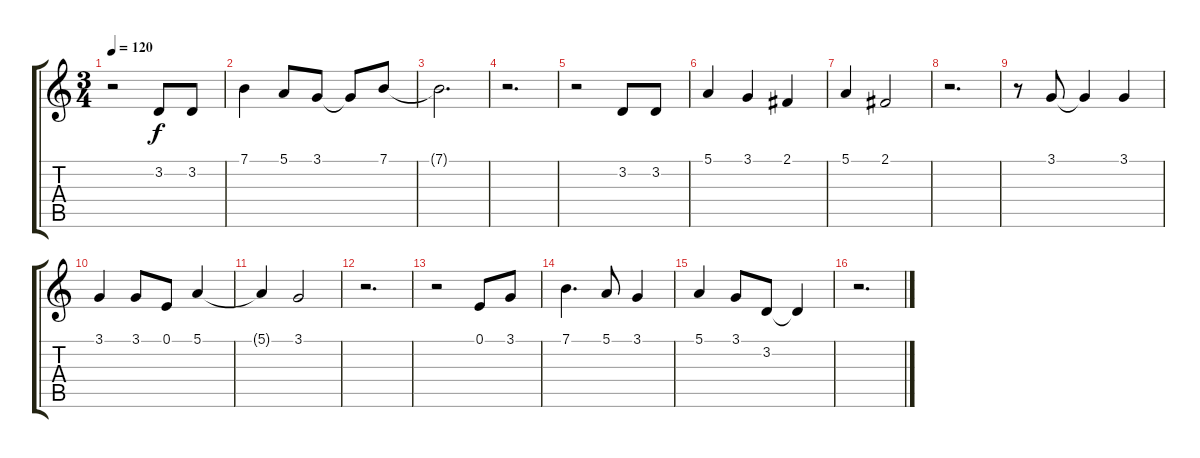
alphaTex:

\track "" {instrument synthvoice}
\staff {score tabs}
\tuning (E4 B3 G3 D3 A2 E2) {hide}
\ts (3 4)
\tempo 120
\clef g2
\ks c
r.2{dy f} 3.2.8 3.2.8 |
7.1.4 5.1.8 3.1.8 3.1{t}.8 7.1.8 |
7.1{t}.2{d} |
r.2{d} |
r.2 3.2.8 3.2.8 |
5.1.4 3.1.4 2.1.4 |
5.1.4 2.1.2 |
r.2{d} |
r.8 3.1.8 3.1{t}.4 3.1.4 |
3.1.4 3.1.8 0.1.8 5.1.4 |
5.1{t}.4 3.1.2 |
r.2{d} |
r.2 0.1.8 3.1.8 |
7.1.4{d} 5.1.8 3.1.4 |
5.1.4 3.1.8 3.2.8 3.2{t}.4 |
r.2{d}
